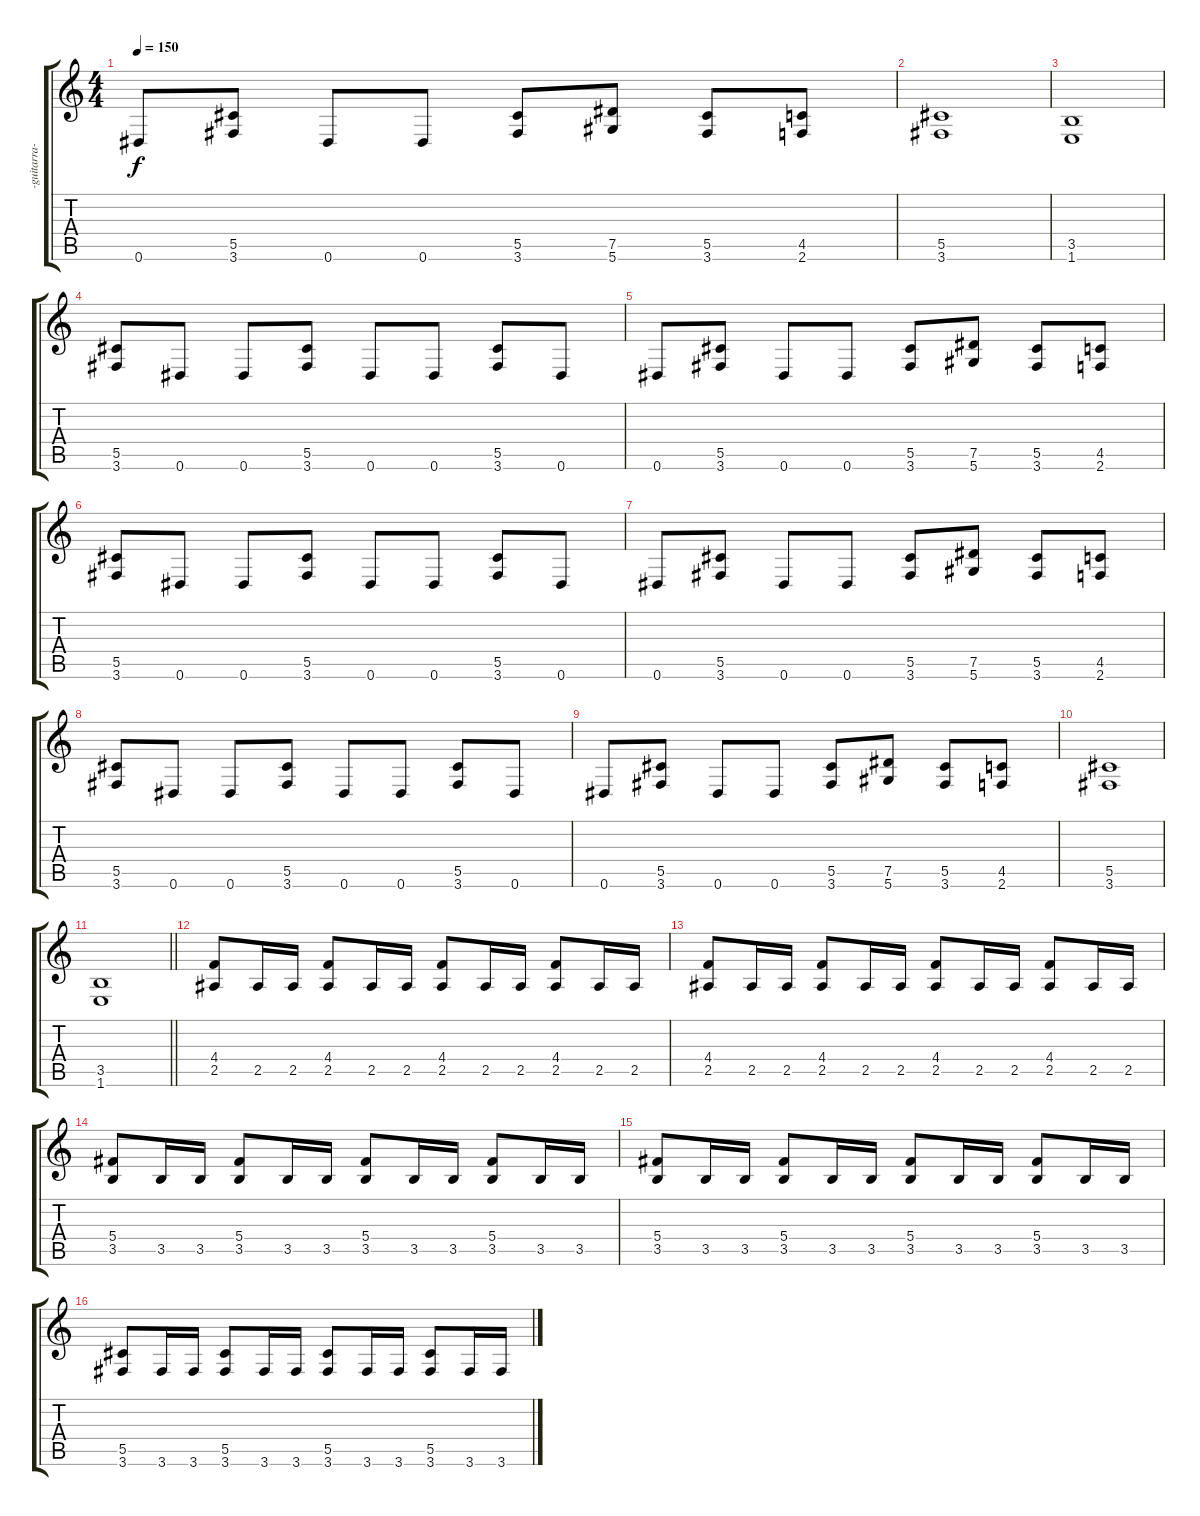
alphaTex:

\track ("-guitarra-" "-guitarra-") {instrument distortionguitar}
\staff {score tabs}
\tuning (Eb4 Bb3 Gb3 Db3 Ab2 Eb2) {hide}
\ts (4 4)
\tempo 150
\clef g2
\ks c
0.6.8{dy f} (5.5 3.6).8 0.6.8 0.6.8 (5.5 3.6).8 (7.5 5.6).8 (5.5 3.6).8 (4.5 2.6).8 |
(5.5 3.6).1 |
(3.5 1.6).1 |
(5.5 3.6).8 0.6.8 0.6.8 (5.5 3.6).8 0.6.8 0.6.8 (5.5 3.6).8 0.6.8 |
0.6.8 (5.5 3.6).8 0.6.8 0.6.8 (5.5 3.6).8 (7.5 5.6).8 (5.5 3.6).8 (4.5 2.6).8 |
(5.5 3.6).8 0.6.8 0.6.8 (5.5 3.6).8 0.6.8 0.6.8 (5.5 3.6).8 0.6.8 |
0.6.8 (5.5 3.6).8 0.6.8 0.6.8 (5.5 3.6).8 (7.5 5.6).8 (5.5 3.6).8 (4.5 2.6).8 |
(5.5 3.6).8 0.6.8 0.6.8 (5.5 3.6).8 0.6.8 0.6.8 (5.5 3.6).8 0.6.8 |
0.6.8 (5.5 3.6).8 0.6.8 0.6.8 (5.5 3.6).8 (7.5 5.6).8 (5.5 3.6).8 (4.5 2.6).8 |
(5.5 3.6).1 |
\barLineRight lightlight
(3.5 1.6).1 |
\section ("" "")
(4.4 2.5).8 2.5.16 2.5.16 (4.4 2.5).8 2.5.16 2.5.16 (4.4 2.5).8 2.5.16 2.5.16 (4.4 2.5).8 2.5.16 2.5.16 |
(4.4 2.5).8 2.5.16 2.5.16 (4.4 2.5).8 2.5.16 2.5.16 (4.4 2.5).8 2.5.16 2.5.16 (4.4 2.5).8 2.5.16 2.5.16 |
(5.4 3.5).8 3.5.16 3.5.16 (5.4 3.5).8 3.5.16 3.5.16 (5.4 3.5).8 3.5.16 3.5.16 (5.4 3.5).8 3.5.16 3.5.16 |
(5.4 3.5).8 3.5.16 3.5.16 (5.4 3.5).8 3.5.16 3.5.16 (5.4 3.5).8 3.5.16 3.5.16 (5.4 3.5).8 3.5.16 3.5.16 |
(5.5 3.6).8 3.6.16 3.6.16 (5.5 3.6).8 3.6.16 3.6.16 (5.5 3.6).8 3.6.16 3.6.16 (5.5 3.6).8 3.6.16 3.6.16
